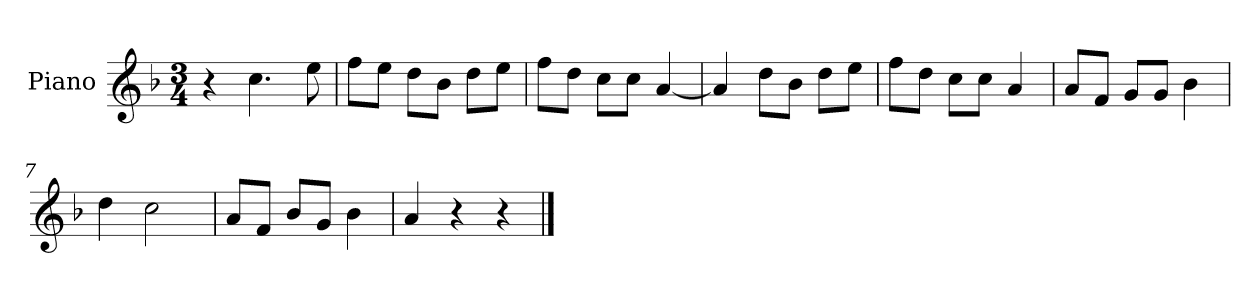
**kern
*part1
*staff1
*I"Piano
*I'P-no
*clefG2
*k[b-]
*M3/4
*MM180
=1
4r
4.cc\
8ee\
=2
8ff\L
8ee\J
8dd\L
8b-\J
8dd\L
8ee\J
=3
8ff\L
8dd\J
8cc\L
8cc\J
[4a/
=4
4a/]
8dd\L
8b-\J
8dd\L
8ee\J
=5
8ff\L
8dd\J
8cc\L
8cc\J
4a/
=6
8a/L
8f/J
8g/L
8g/J
4b-\
=7
4dd\
2cc\
=8
8a/L
8f/J
8b-/L
8g/J
4b-\
!!LO:LB:g=z
=9
4a/
4r
4r
==
*-
